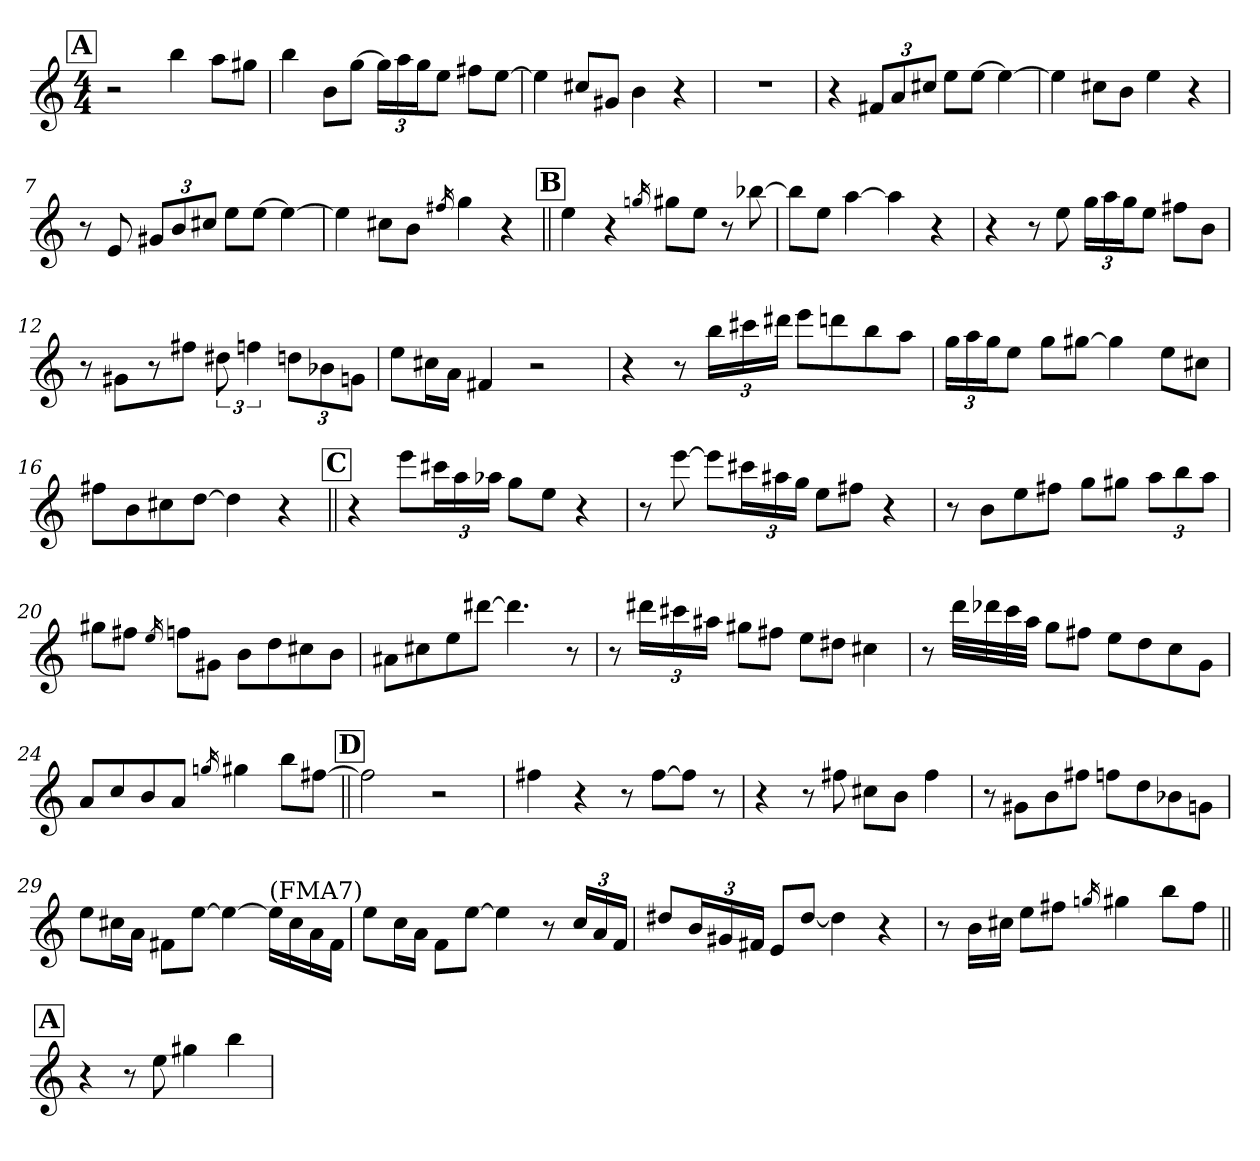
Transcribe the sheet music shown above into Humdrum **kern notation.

**kern
*part1
*staff1
*clefG2
*ITrd5c9
*k[b-e-a-]
*M4/4
*MM139
!!LO:REH:place=s1:a:B:t=A
=1
2r
4dd\
8cc\L
8bn\J
=2
4dd\
8d\L
[8b-\J
24b-\LL]
24cc\
24b-\J
8g\J
8an\L
[8g\J
=3
4g\]
8en/L
8Bn/J
4d\
4r
=4
1r
!!LO:LB:g=z
=5
4r
12An/L
12c/
12en/J
8g\L
[8g\J
4g\_
=6
4g\]
8en\L
8d\J
4g\
4r
=7
8r
8G/
12Bn/L
12d/
12en/J
8g\L
[8g\J
4g\_
=8
4g\]
8en\L
8d\J
16qan/
4b-\
4r
!!LO:LB:g=z
!!LO:REH:place=s1:a:B:t=B
=9||
4g\
4r
16qb-X/
8bn\L
8g\J
8r
[8dd-X\
=10
8dd-\L]
8g\J
[4cc\
4cc\]
4r
=11
4r
8r
8g\
24b-\LL
24cc\
24b-\J
8g\J
8an\L
8d\J
=12
8r
8Bn\L
8r
8an\J
12f#X\
6a-X\
12fn\L
12d-X\
12B-X\J
!!LO:LB:g=z
=13
8g\L
16en\L
16c\JJ
4An/
2r
=14
4r
8r
24dd\LL
24een\
24ff#X\JJ
8gg\L
8ffn\
8dd\
8cc\J
=15
24b-\LL
24cc\
24b-\J
8g\J
8b-\L
[8bn\J
4b\]
8g\L
8en\J
=16
8an\L
8d\
8en\
[8f\J
4f\]
4r
!!LO:LB:g=z
!!LO:REH:place=s1:a:B:t=C
=17||
4r
8gg\L
24een\L
24cc\
24cc-X\JJ
8b-\L
8g\J
4r
=18
8r
[8gg\
8gg\L]
24een\L
24cc#X\
24b-\JJ
8g\L
8an\J
4r
=19
8r
8d\L
8g\
8an\J
8b-\L
8bn\J
12cc\L
12dd\
12cc\J
=20
8bn\L
8an\J
16qg/
8a-X\L
8Bn\J
8d\L
8f\
8en\
8d\J
!!LO:LB:g=z
=21
8c#X\L
8en\
8g\
[8ff#X\J
4.ff#\]
8r
=22
8r
24ff#X\LL
24een\
24cc#X\JJ
8bn\L
8an\J
8g\L
8f#X\J
4en\
=23
8r
32ff\LLL
32ff-X\
32ee-\
32cc\JJJ
8b-\L
8an\J
8g\L
8f\
8e-\
8B-\J
=24
8c/L
8e-/
8d/
8c/J
16qb-X/
4bn\
8dd\L
[8an\J
!!LO:LB:g=z
!!LO:REH:place=s1:a:B:t=D
=25||
2a\]
2r
=26
4an\
4r
8r
[8a\L
8a\J]
8r
=27
4r
8r
8an\
8en\L
8d\J
4a\
=28
8r
8Bn\L
8d\
8an\J
8a-X\L
8f\
8d-X\
8B-X\J
!!LO:PB:g=z
=29
8g\L
16en\L
16c\JJ
8An\L
[8g\J
4g\_
!LO:TX:a:t=(FMA7)
16g\LL]
16e\
16c\
16A\JJ
=30
8g\L
16e-\L
16c\JJ
8A-\L
[8g\J
4g\]
8r
24e-/LL
24c/
24A-/JJ
=31
8f#X/L
24d/L
24Bn/
24An/JJ
8G/L
[8f#/J
4f#\]
4r
=32
8r
16d\LL
16en\JJ
8g\L
8an\J
16qb-X/
4bn\
8dd\L
8a\J
!!LO:LB:g=z
!!LO:REH:place=s1:a:B:t=A
=33||
4r
8r
8g\
4bn\
4dd\
=
*-
